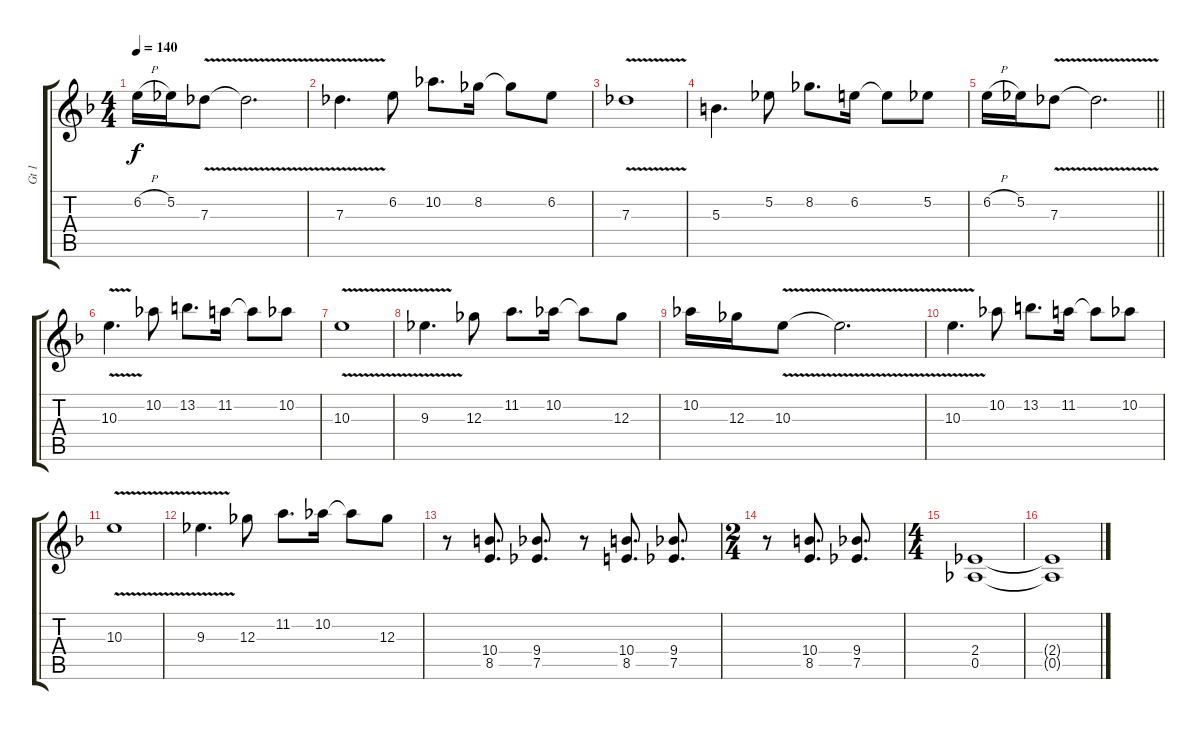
\track ("Gt 1" "Gt 1") {instrument distortionguitar}
\staff {score tabs}
\tuning (Eb4 Bb3 Gb3 Db3 Ab2 Eb2) {hide}
\ts (4 4)
\tempo 140
\clef g2
\ks dminor
6.2{h}.16{dy f} 5.2.16 7.3{v}.8 7.3{t}.2{d} |
7.3{v}.4{d} 6.2.8 10.2.8{d} 8.2.16 8.2{t}.8 6.2.8 |
7.3{v}.1 |
5.3.4{d} 5.2.8 8.2.8{d} 6.2.16 6.2{t}.8 5.2.8 |
\barLineRight lightlight
6.2{h}.16 5.2.16 7.3{v}.8 7.3{t}.2{d} |
\section ("" "")
10.3{v}.4{d} 10.2.8 13.2.8{d} 11.2.16 11.2{t}.8 10.2.8 |
10.3{v}.1 |
9.3{v}.4{d} 12.3.8 11.2.8{d} 10.2.16 10.2{t}.8 12.3.8 |
10.2.16 12.3.16 10.3{v}.8 10.3{t}.2{d} |
10.3{v}.4{d} 10.2.8 13.2.8{d} 11.2.16 11.2{t}.8 10.2.8 |
10.3{v}.1 |
9.3{v}.4{d} 12.3.8 11.2.8{d} 10.2.16 10.2{t}.8 12.3.8 |
r.8 (10.4 8.5).8{d} (9.4 7.5).8{d} r.8 (10.4 8.5).8{d} (9.4 7.5).8{d} |
\ts (2 4)
r.8 (10.4 8.5).8{d} (9.4 7.5).8{d} |
\ts (4 4)
(2.4 0.5).1 |
(2.4{t} 0.5{t}).1
